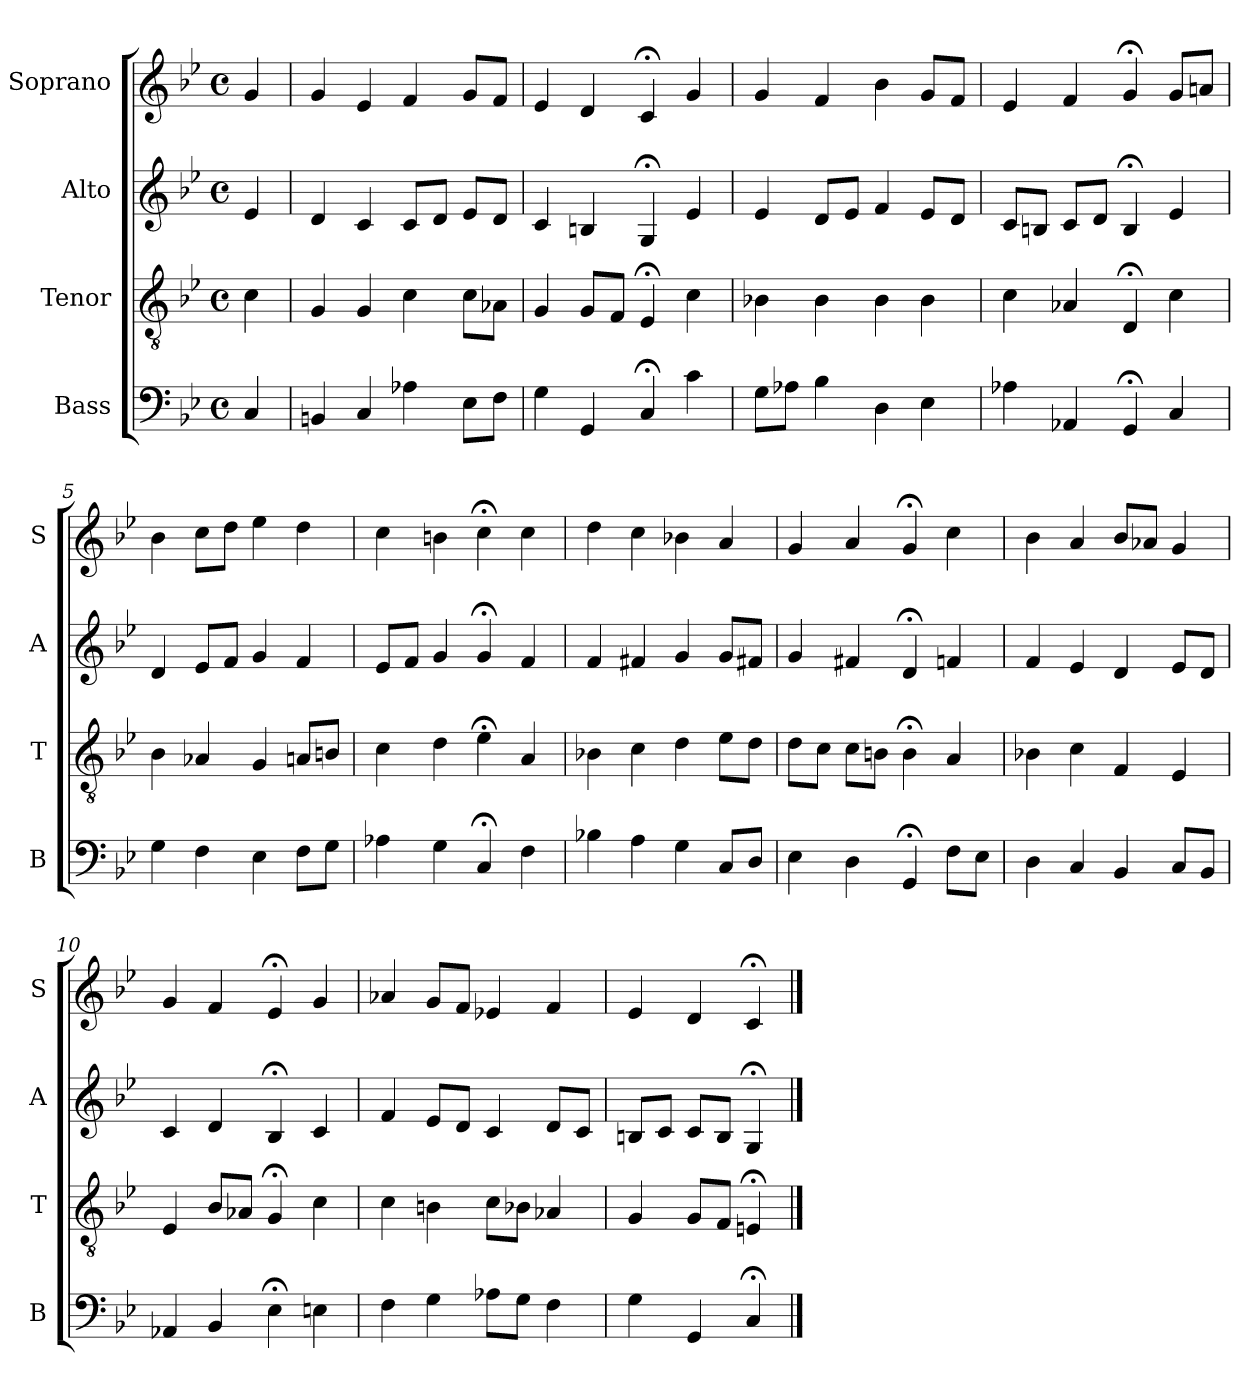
**kern	**kern	**kern	**kern
*part4	*part3	*part2	*part1
*staff4	*staff3	*staff2	*staff1
*I"Bass	*I"Tenor	*I"Alto	*I"Soprano
*I'B	*I'T	*I'A	*I'S
*clefF4	*clefGv2	*clefG2	*clefG2
*k[b-e-]	*k[b-e-]	*k[b-e-]	*k[b-e-]
*C:dor	*C:dor	*C:dor	*C:dor
*M4/4	*M4/4	*M4/4	*M4/4
*met(c)	*met(c)	*met(c)	*met(c)
*MM100	*MM100	*MM100	*MM100
=	=	=	=
4C	4c	4e-	4g
=1	=1	=1	=1
4BBn	4G	4d	4g
4C	4G	4c	4e-
4A-X	4c	8cL	4f
.	.	8dJ	.
8E-L	8cL	8e-L	8gL
8FJ	8A-XJ	8dJ	8fJ
=2	=2	=2	=2
4G	4G	4c	4e-
4GG	8GL	4Bn	4d
.	8FJ	.	.
4C;<	4E-;<	4G;<	4c;<
4c	4c	4e-	4g
=3	=3	=3	=3
8GL	4B-X	4e-	4g
8A-XJ	.	.	.
4B-	4B-	8dL	4f
.	.	8e-J	.
4D	4B-	4f	4b-
4E-	4B-	8e-L	8gL
.	.	8dJ	8fJ
=4	=4	=4	=4
4A-X	4c	8cL	4e-
.	.	8BnJ	.
4AA-X	4A-X	8cL	4f
.	.	8dJ	.
4GG;<	4D;<	4B;<	4g;<
4C	4c	4e-	8gL
.	.	.	8anJ
=5	=5	=5	=5
4G	4B-	4d	4b-
4F	4A-X	8e-L	8ccL
.	.	8fJ	8ddJ
4E-	4G	4g	4ee-
8FL	8AnL	4f	4dd
8GJ	8BnJ	.	.
=6	=6	=6	=6
4A-X	4c	8e-L	4cc
.	.	8fJ	.
4G	4d	4g	4bn
4C;<	4e-;<	4g;<	4cc;<
4F	4A	4f	4cc
=7	=7	=7	=7
4B-X	4B-X	4f	4dd
4A	4c	4f#X	4cc
4G	4d	4g	4b-X
8CL	8e-L	8gL	4a
8DJ	8dJ	8f#XJ	.
=8	=8	=8	=8
4E-	8dL	4g	4g
.	8cJ	.	.
4D	8cL	4f#X	4a
.	8BnJ	.	.
4GG;<	4B;<	4d;<	4g;<
8FL	4A	4fn	4cc
8E-J	.	.	.
=9	=9	=9	=9
4D	4B-X	4f	4b-
4C	4c	4e-	4a
4BB-	4F	4d	8b-L
.	.	.	8a-XJ
8CL	4E-i	8e-L	4g
8BB-J	.	8dJ	.
=10	=10	=10	=10
4AA-Xi	4E-i	4c	4g
4BB-i	8B-iL	4d	4f
.	8A-XJ	.	.
4E-;<	4G;<	4B-;<	4e-;<
4Eni	4c	4ci	4g
=11	=11	=11	=11
4Fi	4c	4fi	4a-X
4G	4Bn	8e-L	8gL
.	.	8dJ	8fJ
8A-XL	8cL	4c	4e-X
8GJ	8B-XJ	.	.
4F	4A-X	8dL	4f
.	.	8cJ	.
=12	=12	=12	=12
4G	4G	8BnL	4e-
.	.	8cJ	.
4GG	8GL	8cL	4d
.	8FJ	8BJ	.
4C;<	4En;<	4G;<	4c;<
==	==	==	==
*-	*-	*-	*-
